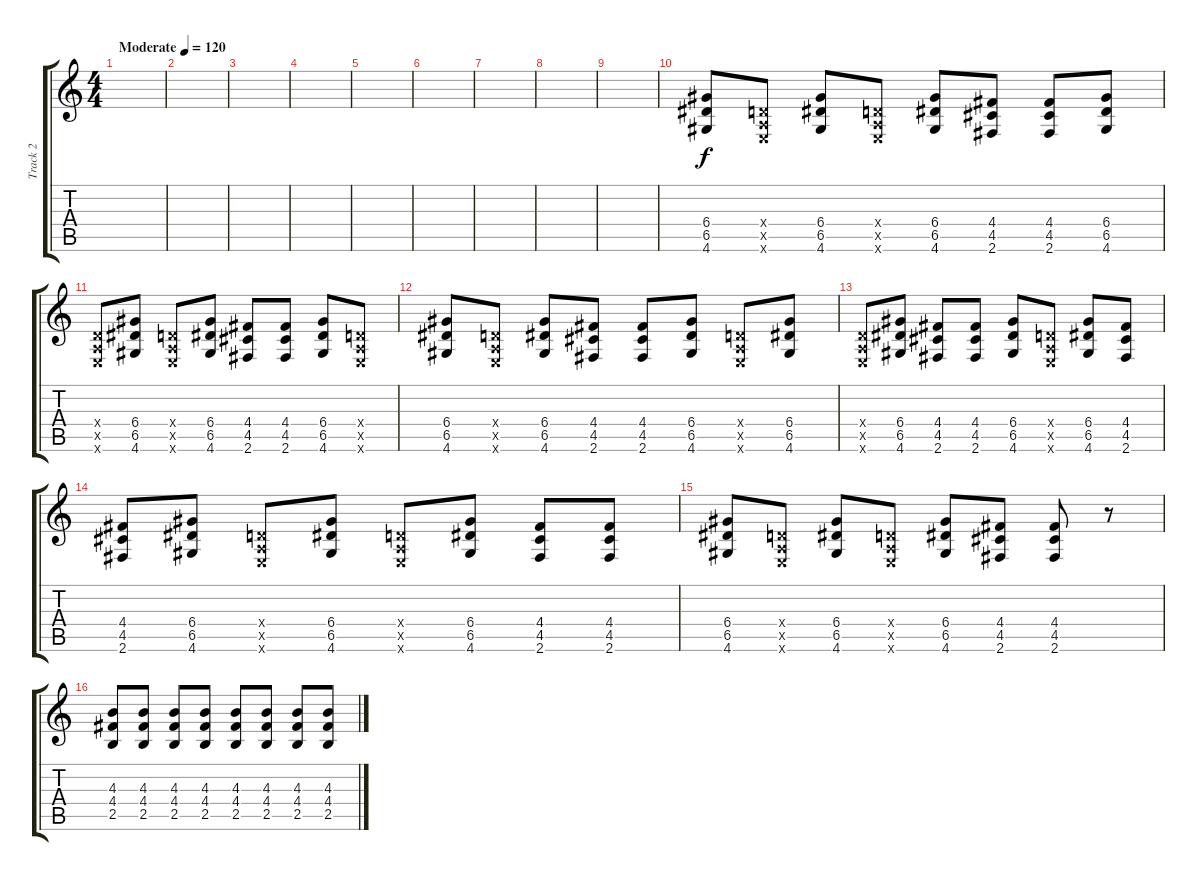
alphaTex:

\track ("Track 2" "Track 2") {instrument overdrivenguitar}
\staff {score tabs}
\tuning (E4 B3 G3 D3 A2 E2) {hide}
\ts (4 4)
\tempo (120 "Moderate")
\clef g2
\ks c
|
|
|
|
|
|
|
|
|
(6.4 6.5 4.6).8 (0.4{x} 0.5{x} 0.6{x}).8 (6.4 6.5 4.6).8 (0.4{x} 0.5{x} 0.6{x}).8 (6.4 6.5 4.6).8 (4.4 4.5 2.6).8 (4.4 4.5 2.6).8 (6.4 6.5 4.6).8 |
(0.4{x} 0.5{x} 0.6{x}).8 (6.4 6.5 4.6).8 (0.4{x} 0.5{x} 0.6{x}).8 (6.4 6.5 4.6).8 (4.4 4.5 2.6).8 (4.4 4.5 2.6).8 (6.4 6.5 4.6).8 (0.4{x} 0.5{x} 0.6{x}).8 |
(6.4 6.5 4.6).8 (0.4{x} 0.5{x} 0.6{x}).8 (6.4 6.5 4.6).8 (4.4 4.5 2.6).8 (4.4 4.5 2.6).8 (6.4 6.5 4.6).8 (0.4{x} 0.5{x} 0.6{x}).8 (6.4 6.5 4.6).8 |
(0.4{x} 0.5{x} 0.6{x}).8 (6.4 6.5 4.6).8 (4.4 4.5 2.6).8 (4.4 4.5 2.6).8 (6.4 6.5 4.6).8 (0.4{x} 0.5{x} 0.6{x}).8 (6.4 6.5 4.6).8 (4.4 4.5 2.6).8 |
(4.4 4.5 2.6).8 (6.4 6.5 4.6).8 (0.4{x} 0.5{x} 0.6{x}).8 (6.4 6.5 4.6).8 (0.4{x} 0.5{x} 0.6{x}).8 (6.4 6.5 4.6).8 (4.4 4.5 2.6).8 (4.4 4.5 2.6).8 |
(6.4 6.5 4.6).8 (0.4{x} 0.5{x} 0.6{x}).8 (6.4 6.5 4.6).8 (0.4{x} 0.5{x} 0.6{x}).8 (6.4 6.5 4.6).8 (4.4 4.5 2.6).8 (4.4 4.5 2.6).8 r.8 |
(4.3 4.4 2.5).8 (4.3 4.4 2.5).8 (4.3 4.4 2.5).8 (4.3 4.4 2.5).8 (4.3 4.4 2.5).8 (4.3 4.4 2.5).8 (4.3 4.4 2.5).8 (4.3 4.4 2.5).8
